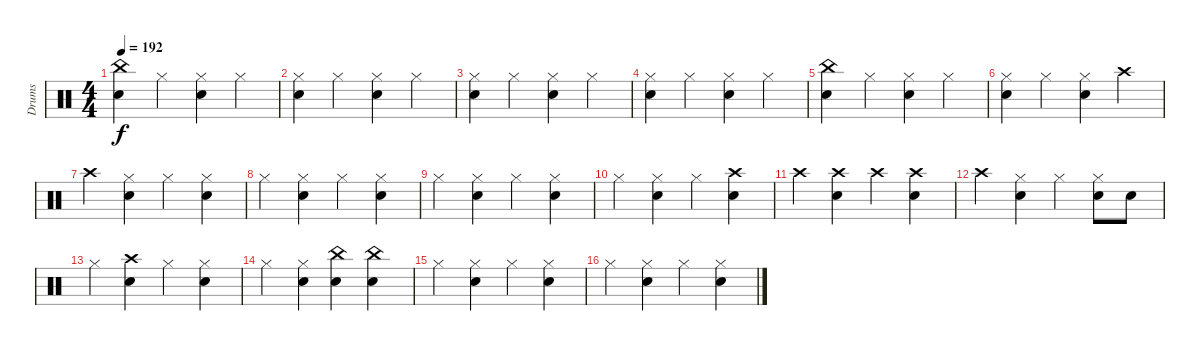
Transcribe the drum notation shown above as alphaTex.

\track ("Drums" "Drums") {instrument percussion}
\staff {score}
\articulation defaults
\ts (4 4)
\tempo 192
\clef neutral
\ks c
("China (hit)" "Snare (hit) 2").4{dy f} "Hi-Hat (closed)".4 ("Hi-Hat (closed)" "Snare (hit) 2").4 "Hi-Hat (closed)".4 |
("Hi-Hat (closed)" "Snare (hit) 2").4 "Hi-Hat (closed)".4 ("Hi-Hat (closed)" "Snare (hit) 2").4 "Hi-Hat (closed)".4 |
("Hi-Hat (closed)" "Snare (hit) 2").4 "Hi-Hat (closed)".4 ("Hi-Hat (closed)" "Snare (hit) 2").4 "Hi-Hat (closed)".4 |
("Hi-Hat (closed)" "Snare (hit) 2").4 "Hi-Hat (closed)".4 ("Hi-Hat (closed)" "Snare (hit) 2").4 "Hi-Hat (closed)".4 |
("China (hit)" "Snare (hit) 2").4 "Hi-Hat (closed)".4 ("Hi-Hat (closed)" "Snare (hit) 2").4 "Hi-Hat (closed)".4 |
("Hi-Hat (closed)" "Snare (hit) 2").4 "Hi-Hat (closed)".4 ("Hi-Hat (closed)" "Snare (hit) 2").4 "Crash high (hit)".4 |
"Crash high (hit)".4 ("Hi-Hat (closed)" "Snare (hit) 2").4 "Hi-Hat (closed)".4 ("Hi-Hat (closed)" "Snare (hit) 2").4 |
"Hi-Hat (closed)".4 ("Hi-Hat (closed)" "Snare (hit) 2").4 "Hi-Hat (closed)".4 ("Hi-Hat (closed)" "Snare (hit) 2").4 |
"Hi-Hat (closed)".4 ("Hi-Hat (closed)" "Snare (hit) 2").4 "Hi-Hat (closed)".4 ("Hi-Hat (closed)" "Snare (hit) 2").4 |
"Hi-Hat (closed)".4 ("Hi-Hat (closed)" "Snare (hit) 2").4 "Hi-Hat (closed)".4 ("Crash high (hit)" "Snare (hit) 2").4 |
"Crash high (hit)".4 ("Crash high (hit)" "Snare (hit) 2").4 "Crash high (hit)".4 ("Crash high (hit)" "Snare (hit) 2").4 |
"Crash high (hit)".4 ("Hi-Hat (closed)" "Snare (hit) 2").4 "Hi-Hat (closed)".4 ("Hi-Hat (closed)" "Snare (hit) 2").8 "Snare (hit) 2".8 |
"Hi-Hat (closed)".4 ("Crash high (hit)" "Snare (hit) 2").4 "Hi-Hat (closed)".4 ("Hi-Hat (closed)" "Snare (hit) 2").4 |
"Hi-Hat (closed)".4 ("Hi-Hat (closed)" "Snare (hit) 2").4 ("China (hit)" "Snare (hit) 2").4 ("China (hit)" "Snare (hit) 2").4 |
"Hi-Hat (closed)".4 ("Hi-Hat (closed)" "Snare (hit) 2").4 "Hi-Hat (closed)".4 ("Hi-Hat (closed)" "Snare (hit) 2").4 |
"Hi-Hat (closed)".4 ("Hi-Hat (closed)" "Snare (hit) 2").4 "Hi-Hat (closed)".4 ("Hi-Hat (closed)" "Snare (hit) 2").4
